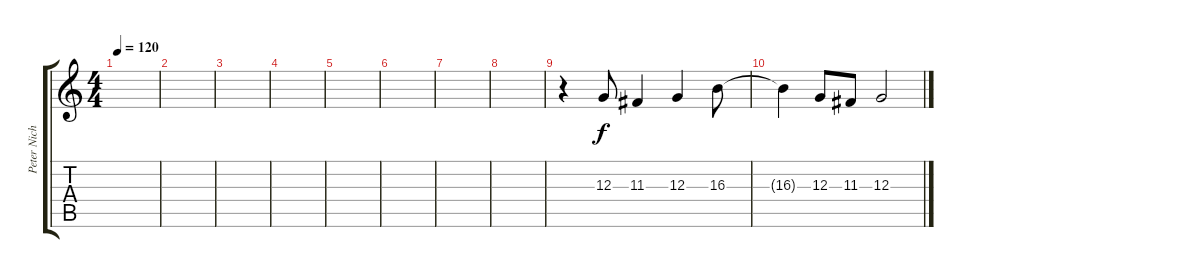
\track ("Peter Nicholls" "Peter Nich") {instrument oboe}
\staff {score tabs}
\tuning (E4 B3 G3 D3 A2 E2) {hide}
\ts (4 4)
\tempo 120
\clef g2
\ks c
|
|
|
|
|
|
|
|
r.4 12.3.8 11.3.4 12.3.4 16.3.8 |
16.3{t}.4 12.3.8 11.3.8 12.3.2
